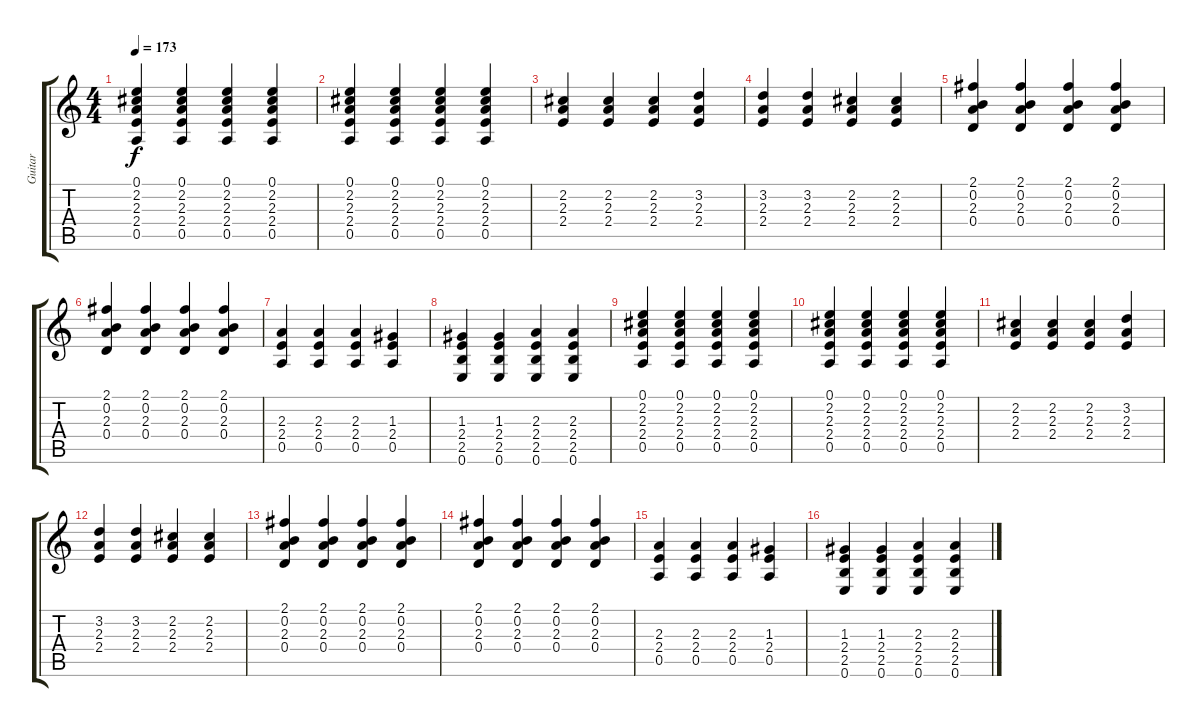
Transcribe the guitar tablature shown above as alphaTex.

\track ("Guitar" "Guitar") {instrument acousticguitarsteel}
\staff {score tabs}
\tuning (E4 B3 G3 D3 A2 E2) {hide}
\ts (4 4)
\tempo 173
\clef g2
\ks c
(0.1 2.2 2.3 2.4 0.5).4{dy f instrument acousticguitarsteel} (0.1 2.2 2.3 2.4 0.5).4 (0.1 2.2 2.3 2.4 0.5).4 (0.1 2.2 2.3 2.4 0.5).4 |
(0.1 2.2 2.3 2.4 0.5).4 (0.1 2.2 2.3 2.4 0.5).4 (0.1 2.2 2.3 2.4 0.5).4 (0.1 2.2 2.3 2.4 0.5).4 |
(2.2 2.3 2.4).4 (2.2 2.3 2.4).4 (2.2 2.3 2.4).4 (3.2 2.3 2.4).4 |
(3.2 2.3 2.4).4 (3.2 2.3 2.4).4 (2.2 2.3 2.4).4 (2.2 2.3 2.4).4 |
(2.1 0.2 2.3 0.4).4 (2.1 0.2 2.3 0.4).4 (2.1 0.2 2.3 0.4).4 (2.1 0.2 2.3 0.4).4 |
(2.1 0.2 2.3 0.4).4 (2.1 0.2 2.3 0.4).4 (2.1 0.2 2.3 0.4).4 (2.1 0.2 2.3 0.4).4 |
(2.3 2.4 0.5).4 (2.3 2.4 0.5).4 (2.3 2.4 0.5).4 (1.3 2.4 0.5).4 |
(1.3 2.4 2.5 0.6).4 (1.3 2.4 2.5 0.6).4 (2.3 2.4 2.5 0.6).4 (2.3 2.4 2.5 0.6).4 |
(0.1 2.2 2.3 2.4 0.5).4 (0.1 2.2 2.3 2.4 0.5).4 (0.1 2.2 2.3 2.4 0.5).4 (0.1 2.2 2.3 2.4 0.5).4 |
(0.1 2.2 2.3 2.4 0.5).4 (0.1 2.2 2.3 2.4 0.5).4 (0.1 2.2 2.3 2.4 0.5).4 (0.1 2.2 2.3 2.4 0.5).4 |
(2.2 2.3 2.4).4 (2.2 2.3 2.4).4 (2.2 2.3 2.4).4 (3.2 2.3 2.4).4 |
(3.2 2.3 2.4).4 (3.2 2.3 2.4).4 (2.2 2.3 2.4).4 (2.2 2.3 2.4).4 |
(2.1 0.2 2.3 0.4).4 (2.1 0.2 2.3 0.4).4 (2.1 0.2 2.3 0.4).4 (2.1 0.2 2.3 0.4).4 |
(2.1 0.2 2.3 0.4).4 (2.1 0.2 2.3 0.4).4 (2.1 0.2 2.3 0.4).4 (2.1 0.2 2.3 0.4).4 |
(2.3 2.4 0.5).4 (2.3 2.4 0.5).4 (2.3 2.4 0.5).4 (1.3 2.4 0.5).4 |
(1.3 2.4 2.5 0.6).4 (1.3 2.4 2.5 0.6).4 (2.3 2.4 2.5 0.6).4 (2.3 2.4 2.5 0.6).4
